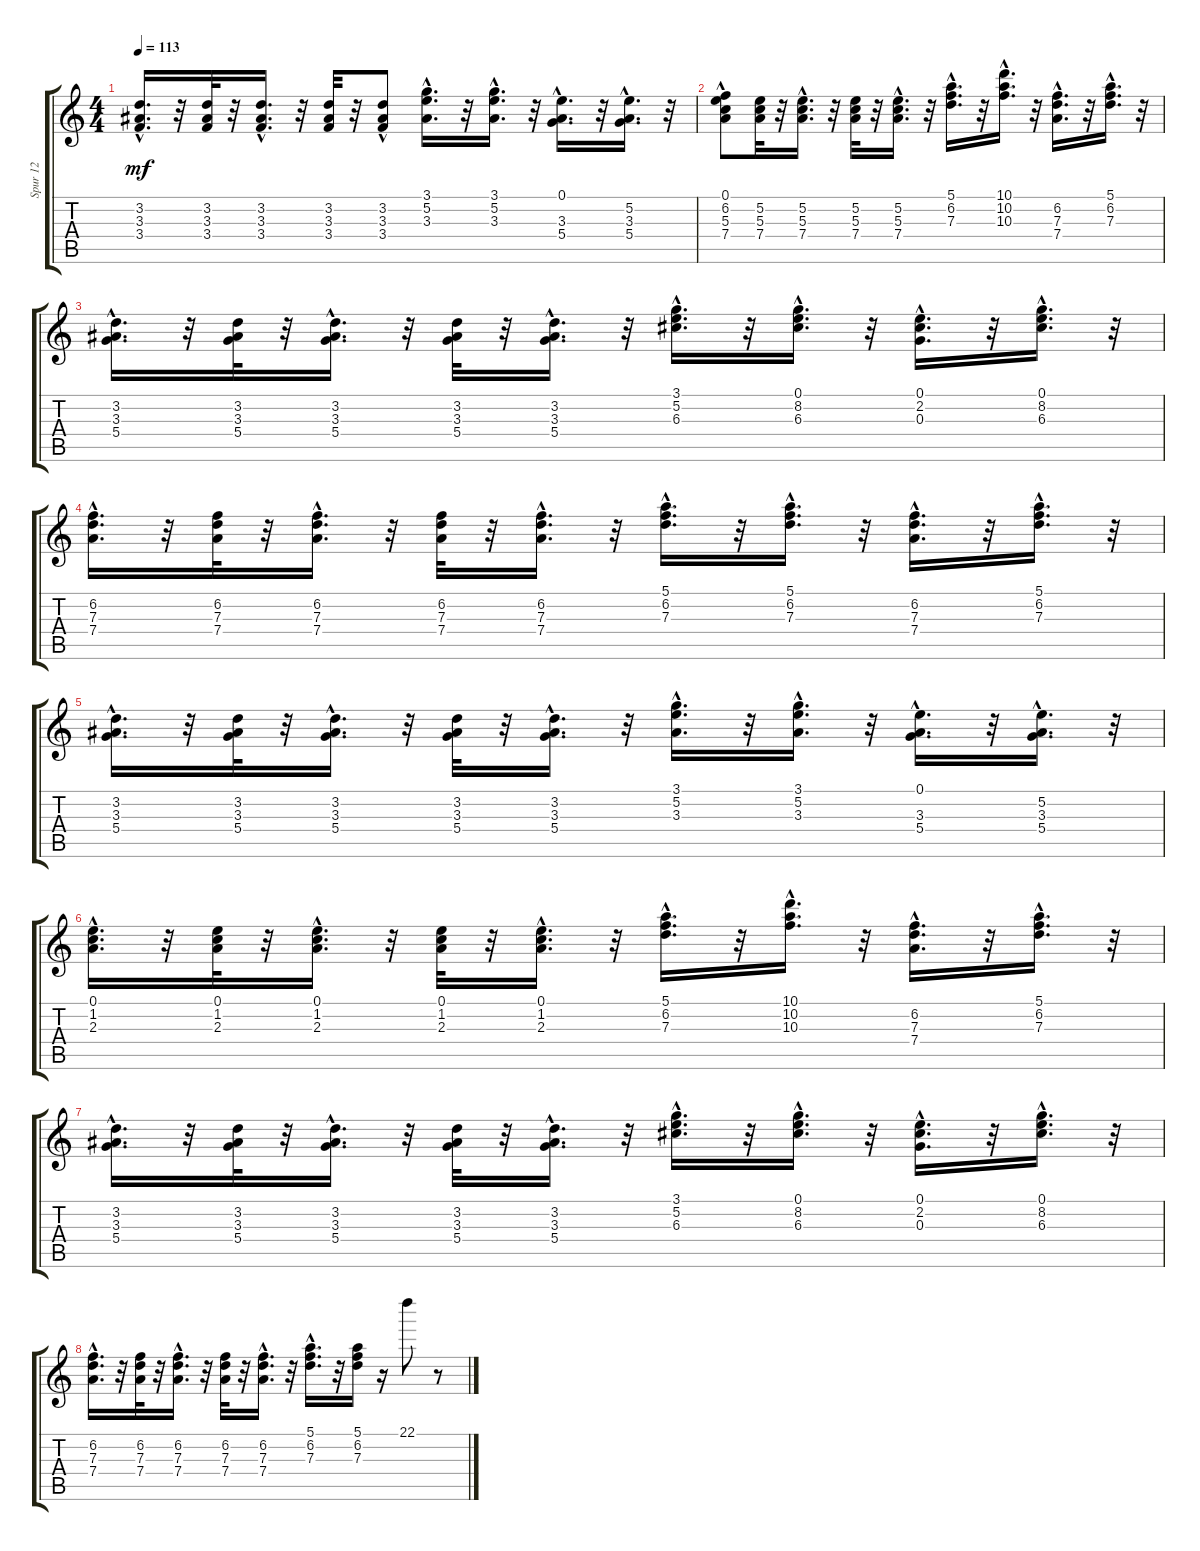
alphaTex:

\track ("Spur 12" "Spur 12") {instrument electricguitarclean}
\staff {score tabs}
\tuning (E4 B3 G3 D3 A2 E2) {hide}
\ts (4 4)
\tempo 113
\clef g2
\ks c
(3.2{hac} 3.3{hac} 3.4{hac}).16{d dy mf instrument electricguitarclean} r.32 (3.2 3.3 3.4).32 r.32 (3.2{hac} 3.3{hac} 3.4{hac}).16{d} r.32 (3.2 3.3 3.4).32 r.32 (3.2{hac} 3.3{hac} 3.4).8 (3.1{hac} 5.2{hac} 3.3{hac}).16{d} r.32 (3.1{hac} 5.2{hac} 3.3{hac}).16{d} r.32 (0.1{hac} 3.3{hac} 5.4{hac}).16{d} r.32 (5.2{hac} 3.3{hac} 5.4{hac}).16{d} r.32 |
(0.1{hac} 6.2 5.3{hac} 7.4{hac}).8 (5.2 5.3 7.4).32 r.32 (5.2{hac} 5.3{hac} 7.4{hac}).16{d} r.32 (5.2 5.3 7.4).32 r.32 (5.2{hac} 5.3{hac} 7.4{hac}).16{d} r.32 (5.1{hac} 6.2{hac} 7.3{hac}).16{d} r.32 (10.1{hac} 10.2{hac} 10.3{hac}).16{d} r.32 (6.2{hac} 7.3{hac} 7.4{hac}).16{d} r.32 (5.1{hac} 6.2{hac} 7.3{hac}).16{d} r.32 |
(3.2{hac} 3.3{hac} 5.4{hac}).16{d} r.32 (3.2 3.3 5.4).32 r.32 (3.2{hac} 3.3{hac} 5.4{hac}).16{d} r.32 (3.2 3.3 5.4).32 r.32 (3.2{hac} 3.3{hac} 5.4{hac}).16{d} r.32 (3.1{hac} 5.2{hac} 6.3{hac}).16{d} r.32 (0.1{hac} 8.2{hac} 6.3{hac}).16{d} r.32 (0.1{hac} 2.2{hac} 0.3{hac}).16{d} r.32 (0.1{hac} 8.2{hac} 6.3{hac}).16{d} r.32 |
(6.2{hac} 7.3{hac} 7.4{hac}).16{d} r.32 (6.2 7.3 7.4).32 r.32 (6.2{hac} 7.3{hac} 7.4{hac}).16{d} r.32 (6.2 7.3 7.4).32 r.32 (6.2{hac} 7.3{hac} 7.4{hac}).16{d} r.32 (5.1{hac} 6.2{hac} 7.3{hac}).16{d} r.32 (5.1{hac} 6.2{hac} 7.3{hac}).16{d} r.32 (6.2{hac} 7.3{hac} 7.4{hac}).16{d} r.32 (5.1{hac} 6.2{hac} 7.3{hac}).16{d} r.32 |
(3.2{hac} 3.3{hac} 5.4{hac}).16{d} r.32 (3.2 3.3 5.4).32 r.32 (3.2{hac} 3.3{hac} 5.4{hac}).16{d} r.32 (3.2 3.3 5.4).32 r.32 (3.2{hac} 3.3{hac} 5.4{hac}).16{d} r.32 (3.1{hac} 5.2{hac} 3.3{hac}).16{d} r.32 (3.1{hac} 5.2{hac} 3.3{hac}).16{d} r.32 (0.1{hac} 3.3{hac} 5.4{hac}).16{d} r.32 (5.2{hac} 3.3{hac} 5.4{hac}).16{d} r.32 |
(0.1{hac} 1.2{hac} 2.3{hac}).16{d} r.32 (0.1 1.2 2.3).32 r.32 (0.1{hac} 1.2{hac} 2.3{hac}).16{d} r.32 (0.1 1.2 2.3).32 r.32 (0.1{hac} 1.2{hac} 2.3{hac}).16{d} r.32 (5.1{hac} 6.2{hac} 7.3{hac}).16{d} r.32 (10.1{hac} 10.2{hac} 10.3{hac}).16{d} r.32 (6.2{hac} 7.3{hac} 7.4{hac}).16{d} r.32 (5.1{hac} 6.2{hac} 7.3{hac}).16{d} r.32 |
(3.2{hac} 3.3{hac} 5.4{hac}).16{d} r.32 (3.2 3.3 5.4).32 r.32 (3.2{hac} 3.3{hac} 5.4{hac}).16{d} r.32 (3.2 3.3 5.4).32 r.32 (3.2{hac} 3.3{hac} 5.4{hac}).16{d} r.32 (3.1{hac} 5.2{hac} 6.3{hac}).16{d} r.32 (0.1{hac} 8.2{hac} 6.3{hac}).16{d} r.32 (0.1{hac} 2.2{hac} 0.3{hac}).16{d} r.32 (0.1{hac} 8.2{hac} 6.3{hac}).16{d} r.32 |
(6.2{hac} 7.3{hac} 7.4{hac}).16{d} r.32 (6.2 7.3 7.4).32 r.32 (6.2{hac} 7.3{hac} 7.4{hac}).16{d} r.32 (6.2 7.3 7.4).32 r.32 (6.2{hac} 7.3{hac} 7.4{hac}).16{d} r.32 (5.1{hac} 6.2{hac} 7.3{hac}).16{d} r.32 (5.1 6.2 7.3).16 r.16 22.1.8 r.8
